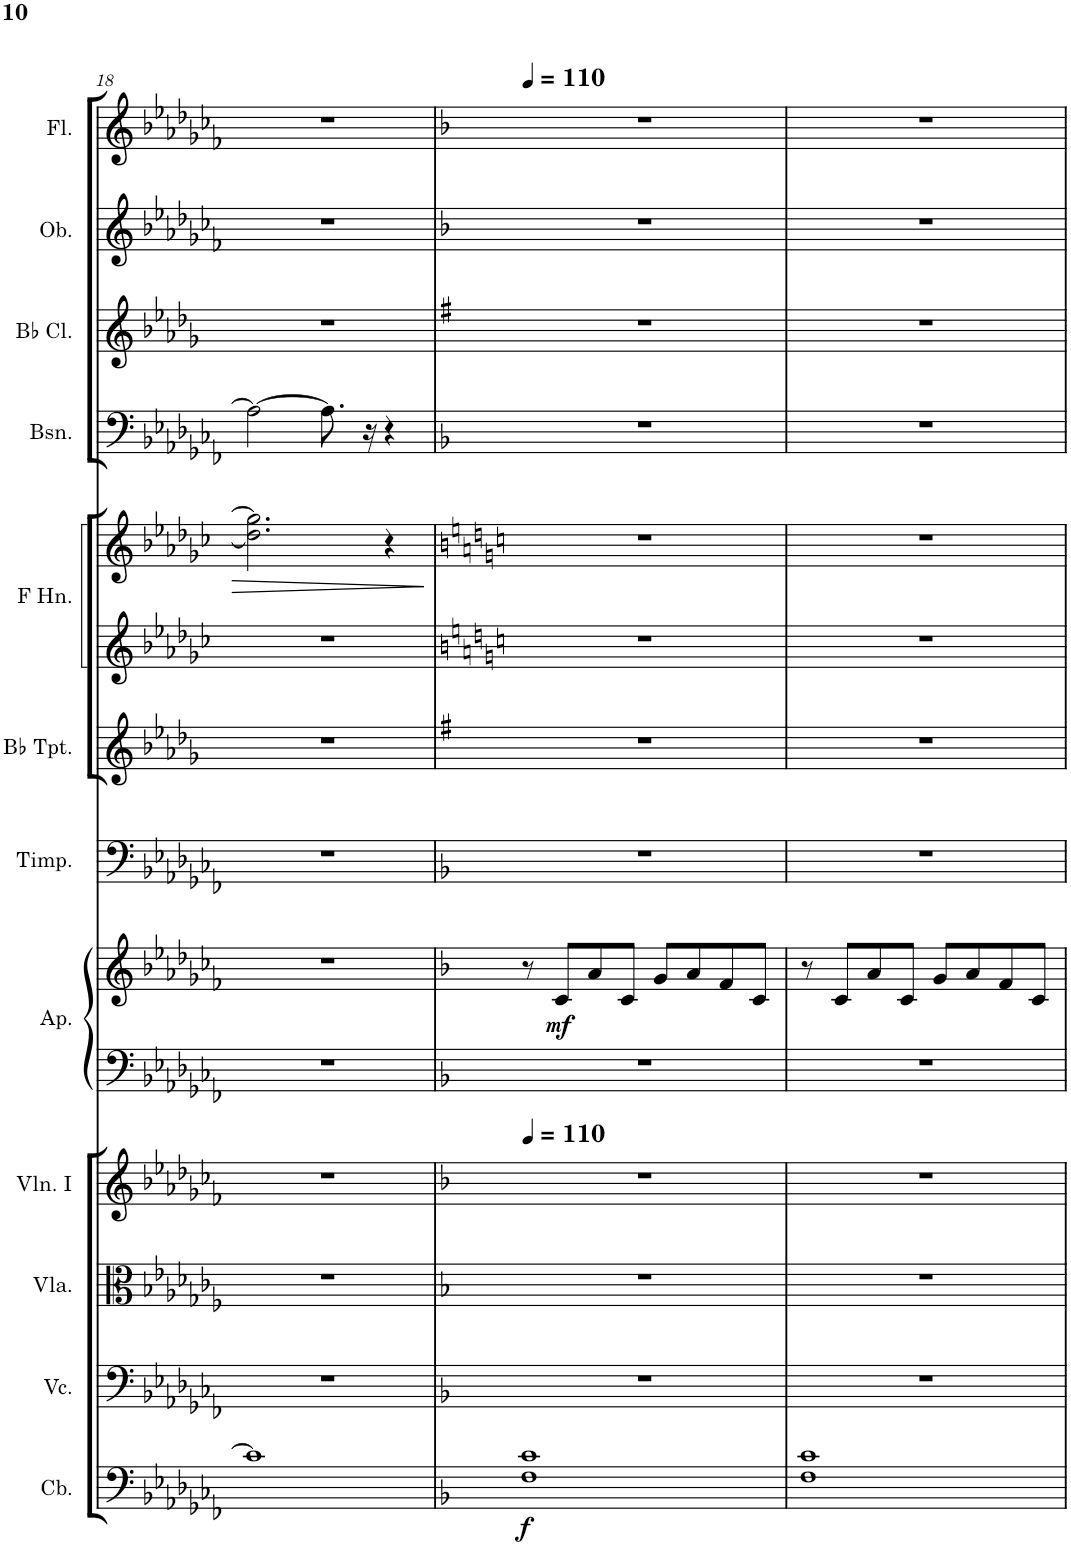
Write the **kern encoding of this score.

**kern	**dynam	**kern	**kern	**kern	**kern	**kern	**dynam	**kern	**kern	**kern	**kern	**kern	**kern	**kern	**kern
*part12	*part12	*part11	*part10	*part9	*part8	*part8	*part8	*part7	*part6	*part5	*part5	*part4	*part3	*part2	*part1
*staff14	*staff14	*staff13	*staff12	*staff11	*staff10	*staff9	*staff9/10	*staff8	*staff7	*staff6	*staff5	*staff4	*staff3	*staff2	*staff1
*I"Contrabasses	*	*I"Violoncellos	*I"Violas	*I"Violins I	*I"Арфа	*	*	*I"Timpani	*I"Trumpets in Bb	*I"Horns in F	*	*I"Bassoons	*I"Clarinets in Bb	*I"Oboes	*I"Flutes
*I'Cb.	*	*I'Vc.	*I'Vla.	*I'Vln. I	*	*	*	*I'Timp.	*	*	*	*I'Bsn.	*	*I'Ob.	*I'Fl.
!!LO:PB:g=z
*clefF4	*	*clefF4	*clefC3	*clefG2	*clefF4	*clefG2	*	*clefF4	*clefG2	*clefG2	*clefG2	*clefF4	*clefG2	*clefG2	*clefG2
*Trd7c12	*	*	*	*	*	*	*	*	*Trd1c2	*Trd4c7	*Trd4c7	*	*Trd1c2	*	*
*k[b-e-a-d-g-c-f-]	*	*k[b-e-a-d-g-c-f-]	*k[b-e-a-d-g-c-f-]	*k[b-e-a-d-g-c-f-]	*k[b-e-a-d-g-c-f-]	*k[b-e-a-d-g-c-f-]	*	*k[b-e-a-d-g-c-f-]	*k[b-e-a-d-g-]	*k[b-e-a-d-g-c-]	*k[b-e-a-d-g-c-]	*k[b-e-a-d-g-c-f-]	*k[b-e-a-d-g-]	*k[b-e-a-d-g-c-f-]	*k[b-e-a-d-g-c-f-]
*M4/4	*	*M4/4	*M4/4	*M4/4	*M4/4	*M4/4	*	*M4/4	*M4/4	*M4/4	*M4/4	*M4/4	*M4/4	*M4/4	*M4/4
=18	=18	=18	=18	=18	=18	=18	=18	=18	=18	=18	=18	=18	=18	=18	=18
1cn]	.	1r	1r	1r	1r	1r	.	1r	1r	1r	2.ddn\] 2.ggn\]	2An\_	1r	1r	1r
.	.	.	.	.	.	.	.	.	.	.	.	8.A\]	.	.	.
.	.	.	.	.	.	.	.	.	.	.	.	16r	.	.	.
.	.	.	.	.	.	.	.	.	.	.	4r	4r	.	.	.
=19	=19	=19	=19	=19	=19	=19	=19	=19	=19	=19	=19	=19	=19	=19	=19
*k[b-]	*	*k[b-]	*k[b-]	*k[b-]	*k[b-]	*k[b-]	*	*k[b-]	*k[f#]	*k[]	*k[]	*k[b-]	*k[f#]	*k[b-]	*k[b-]
*	*	*	*	*MM110	*	*	*	*	*	*	*	*	*	*	*
!	!LO:DY:b	!	!	!	!	!	!	!	!	!	!	!	!	!	!
1F 1c	f	1r	1r	1r	1r	8r	.	1r	1r	1r	1r	1r	1r	1r	1r
!	!	!	!	!	!	!	!LO:DY:b	!	!	!	!	!	!	!	!
.	.	.	.	.	.	8c/L	mf	.	.	.	.	.	.	.	.
.	.	.	.	.	.	8a/	.	.	.	.	.	.	.	.	.
.	.	.	.	.	.	8c/J	.	.	.	.	.	.	.	.	.
.	.	.	.	.	.	8g/L	.	.	.	.	.	.	.	.	.
.	.	.	.	.	.	8a/	.	.	.	.	.	.	.	.	.
.	.	.	.	.	.	8f/	.	.	.	.	.	.	.	.	.
.	.	.	.	.	.	8c/J	.	.	.	.	.	.	.	.	.
=20	=20	=20	=20	=20	=20	=20	=20	=20	=20	=20	=20	=20	=20	=20	=20
1F 1c	.	1r	1r	1r	1r	8r	.	1r	1r	1r	1r	1r	1r	1r	1r
.	.	.	.	.	.	8c/L	.	.	.	.	.	.	.	.	.
.	.	.	.	.	.	8a/	.	.	.	.	.	.	.	.	.
.	.	.	.	.	.	8c/J	.	.	.	.	.	.	.	.	.
.	.	.	.	.	.	8g/L	.	.	.	.	.	.	.	.	.
.	.	.	.	.	.	8a/	.	.	.	.	.	.	.	.	.
.	.	.	.	.	.	8f/	.	.	.	.	.	.	.	.	.
.	.	.	.	.	.	8c/J	.	.	.	.	.	.	.	.	.
=	=	=	=	=	=	=	=	=	=	=	=	=	=	=	=
*-	*-	*-	*-	*-	*-	*-	*-	*-	*-	*-	*-	*-	*-	*-	*-
